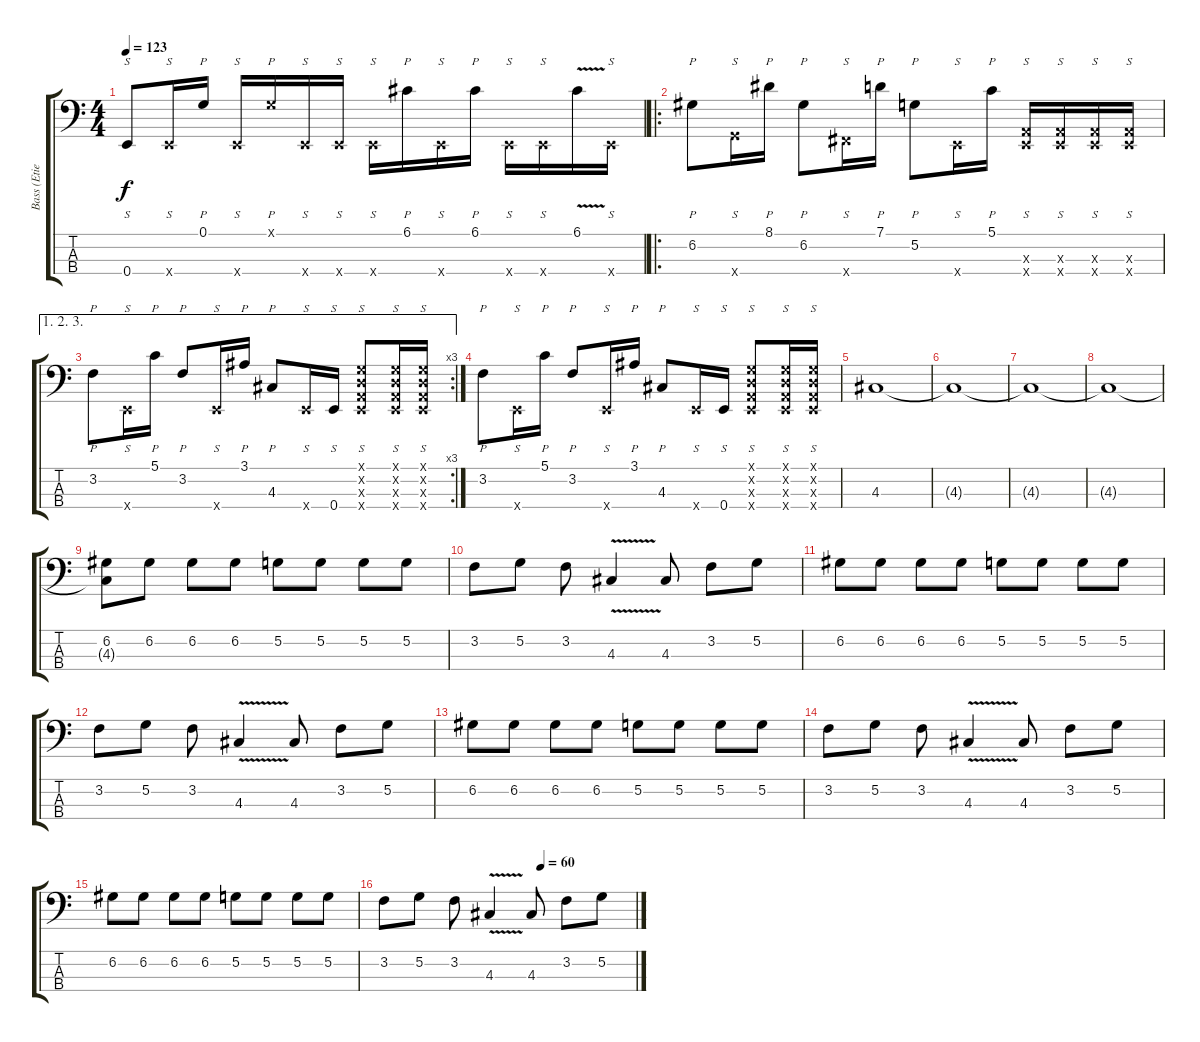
\track ("Bass (Etienne)" "Bass (Etie") {instrument slapbass1}
\staff {score tabs}
\tuning (G2 D2 A1 E1) {hide}
\ts (4 4)
\tempo 123
\clef f4
\ks c
0.4.8{s dy f} 0.4{x}.16{s} 0.1.16{p} 0.4{x}.16{s} 0.1{x}.16{p} 0.4{x}.16{s} 0.4{x}.16{s} 0.4{x}.16{s} 6.1.16{p} 0.4{x}.16{s} 6.1.16{p} 0.4{x}.16{s} 0.4{x}.16{s} 6.1{v}.16 0.4{x}.16{s} |
\ro
6.2.8{p} 3.4{x}.16{s} 8.1.16{p} 6.2.8{p} 2.4{x}.16{s} 7.1.16{p} 5.2.8{p} 0.4{x}.16{s} 5.1.16{p} (0.3{x} 0.4{x}).16{s} (0.3{x} 0.4{x}).16{s} (0.3{x} 0.4{x}).16{s} (0.3{x} 0.4{x}).16{s} |
\ae (1 2 3)
\rc 3
3.2.8{p} 0.4{x}.16{s} 5.1.16{p} 3.2.8{p} 0.4{x}.16{s} 3.1.16{p} 4.3.8{p} 0.4{x}.16{s} 0.4.16{s} (0.1{x} 0.2{x} 0.3{x} 0.4{x}).8{s} (0.1{x} 0.2{x} 0.3{x} 0.4{x}).16{s} (0.1{x} 0.2{x} 0.3{x} 0.4{x}).16{s} |
3.2.8{p} 0.4{x}.16{s} 5.1.16{p} 3.2.8{p} 0.4{x}.16{s} 3.1.16{p} 4.3.8{p} 0.4{x}.16{s} 0.4.16{s} (0.1{x} 0.2{x} 0.3{x} 0.4{x}).8{s} (0.1{x} 0.2{x} 0.3{x} 0.4{x}).16{s} (0.1{x} 0.2{x} 0.3{x} 0.4{x}).16{s} |
4.3.1{volume 0 instrument slapbass2} |
4.3{t}.1 |
4.3{t}.1 |
4.3{t}.1 |
(6.2 4.3{t}).8{volume 16 instrument electricbassfinger} 6.2.8 6.2.8 6.2.8 5.2.8 5.2.8 5.2.8 5.2.8 |
3.2.8 5.2.8 3.2.8 4.3{v}.4 4.3.8 3.2.8 5.2.8 |
6.2.8{volume 16} 6.2.8 6.2.8 6.2.8 5.2.8 5.2.8 5.2.8 5.2.8 |
3.2.8 5.2.8 3.2.8 4.3{v}.4 4.3.8 3.2.8 5.2.8 |
6.2.8{volume 16} 6.2.8 6.2.8 6.2.8 5.2.8 5.2.8 5.2.8 5.2.8 |
3.2.8 5.2.8 3.2.8 4.3{v}.4 4.3.8{volume 16} 3.2.8 5.2.8 |
6.2.8 6.2.8 6.2.8 6.2.8 5.2.8 5.2.8 5.2.8 5.2.8 |
\tempo (60 0.625)
3.2.8 5.2.8 3.2.8 4.3{v}.4 4.3.8{volume 15} 3.2.8 5.2.8
